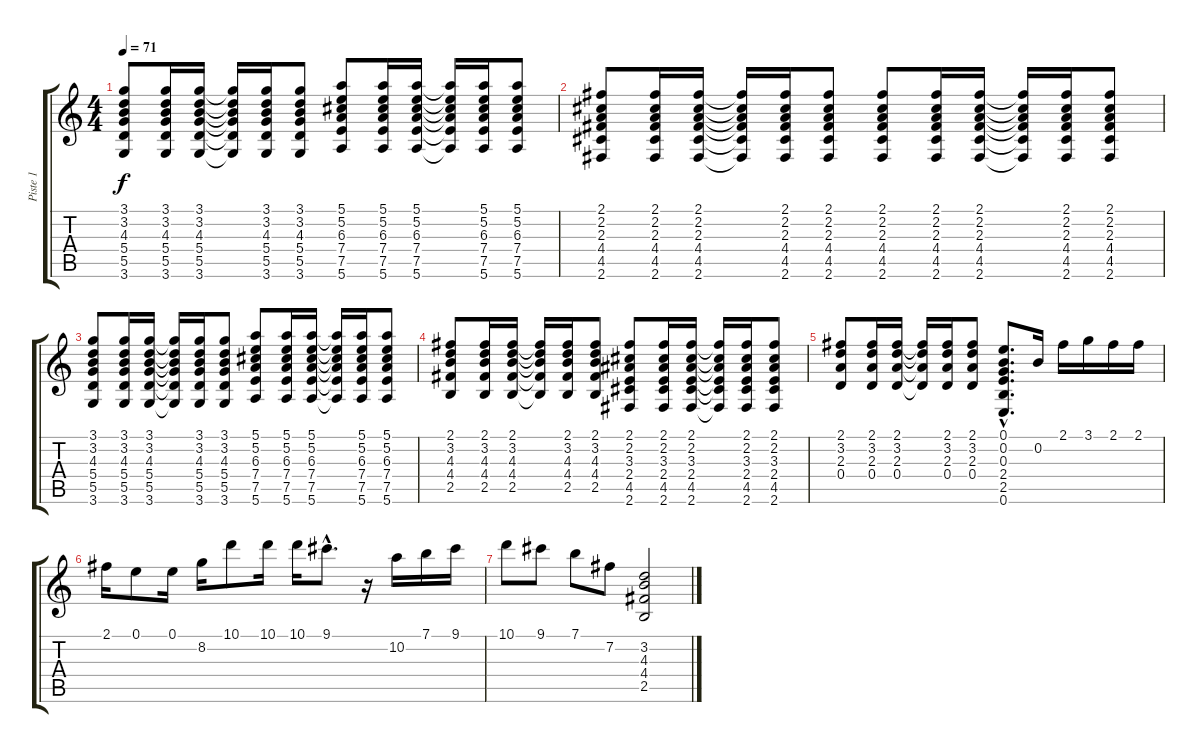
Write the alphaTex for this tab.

\track ("Piste 1" "Piste 1") {instrument acousticguitarnylon}
\staff {score tabs}
\tuning (E4 B3 G3 D3 A2 E2) {hide}
\ts (4 4)
\tempo 71
\clef g2
\ks c
(3.1 3.2 4.3 5.4 5.5 3.6).8{dy f} (3.1 3.2 4.3 5.4 5.5 3.6).16 (3.1 3.2 4.3 5.4 5.5 3.6).16 (3.1{t} 3.2{t} 4.3{t} 5.4{t} 5.5{t} 3.6{t}).16 (3.1 3.2 4.3 5.4 5.5 3.6).16 (3.1 3.2 4.3 5.4 5.5 3.6).8 (5.1 5.2 6.3 7.4 7.5 5.6).8 (5.1 5.2 6.3 7.4 7.5 5.6).16 (5.1 5.2 6.3 7.4 7.5 5.6).16 (5.1{t} 5.2{t} 6.3{t} 7.4{t} 7.5{t} 5.6{t}).16 (5.1 5.2 6.3 7.4 7.5 5.6).16 (5.1 5.2 6.3 7.4 7.5 5.6).8 |
(2.1 2.2 2.3 4.4 4.5 2.6).8 (2.1 2.2 2.3 4.4 4.5 2.6).16 (2.1 2.2 2.3 4.4 4.5 2.6).16 (2.1{t} 2.2{t} 2.3{t} 4.4{t} 4.5{t} 2.6{t}).16 (2.1 2.2 2.3 4.4 4.5 2.6).16 (2.1 2.2 2.3 4.4 4.5 2.6).8 (2.1 2.2 2.3 4.4 4.5 2.6).8 (2.1 2.2 2.3 4.4 4.5 2.6).16 (2.1 2.2 2.3 4.4 4.5 2.6).16 (2.1{t} 2.2{t} 2.3{t} 4.4{t} 4.5{t} 2.6{t}).16 (2.1 2.2 2.3 4.4 4.5 2.6).16 (2.1 2.2 2.3 4.4 4.5 2.6).8 |
(3.1 3.2 4.3 5.4 5.5 3.6).8 (3.1 3.2 4.3 5.4 5.5 3.6).16 (3.1 3.2 4.3 5.4 5.5 3.6).16 (3.1{t} 3.2{t} 4.3{t} 5.4{t} 5.5{t} 3.6{t}).16 (3.1 3.2 4.3 5.4 5.5 3.6).16 (3.1 3.2 4.3 5.4 5.5 3.6).8 (5.1 5.2 6.3 7.4 7.5 5.6).8 (5.1 5.2 6.3 7.4 7.5 5.6).16 (5.1 5.2 6.3 7.4 7.5 5.6).16 (5.1{t} 5.2{t} 6.3{t} 7.4{t} 7.5{t} 5.6{t}).16 (5.1 5.2 6.3 7.4 7.5 5.6).16 (5.1 5.2 6.3 7.4 7.5 5.6).8 |
(2.1 3.2 4.3 4.4 2.5).8 (2.1 3.2 4.3 4.4 2.5).16 (2.1 3.2 4.3 4.4 2.5).16 (2.1{t} 3.2{t} 4.3{t} 4.4{t} 2.5{t}).16 (2.1 3.2 4.3 4.4 2.5).16 (2.1 3.2 4.3 4.4 2.5).8 (2.1 2.2 3.3 2.4 4.5 2.6).8 (2.1 2.2 3.3 2.4 4.5 2.6).16 (2.1 2.2 3.3 2.4 4.5 2.6).16 (2.1{t} 2.2{t} 3.3{t} 2.4{t} 4.5{t} 2.6{t}).16 (2.1 2.2 3.3 2.4 4.5 2.6).16 (2.1 2.2 3.3 2.4 4.5 2.6).8 |
(2.1 3.2 2.3 0.4).8 (2.1 3.2 2.3 0.4).16 (2.1 3.2 2.3 0.4).16 (2.1{t} 3.2{t} 2.3{t} 0.4{t}).16 (2.1 3.2 2.3 0.4).16 (2.1 3.2 2.3 0.4).8 (0.1{hac} 0.2{hac} 0.3{hac} 2.4{hac} 2.5{hac} 0.6{hac}).8{d} 0.2.16 2.1.16 3.1.16 2.1.16 2.1.16 |
2.1.16 0.1.8 0.1.16 8.2.16 10.1.8 10.1.16 10.1.16 9.1{hac}.8{d} r.16 10.2.16 7.1.16 9.1.16 |
10.1.8 9.1.8 7.1.8 7.2.8 (3.2 4.3 4.4 2.5).2
